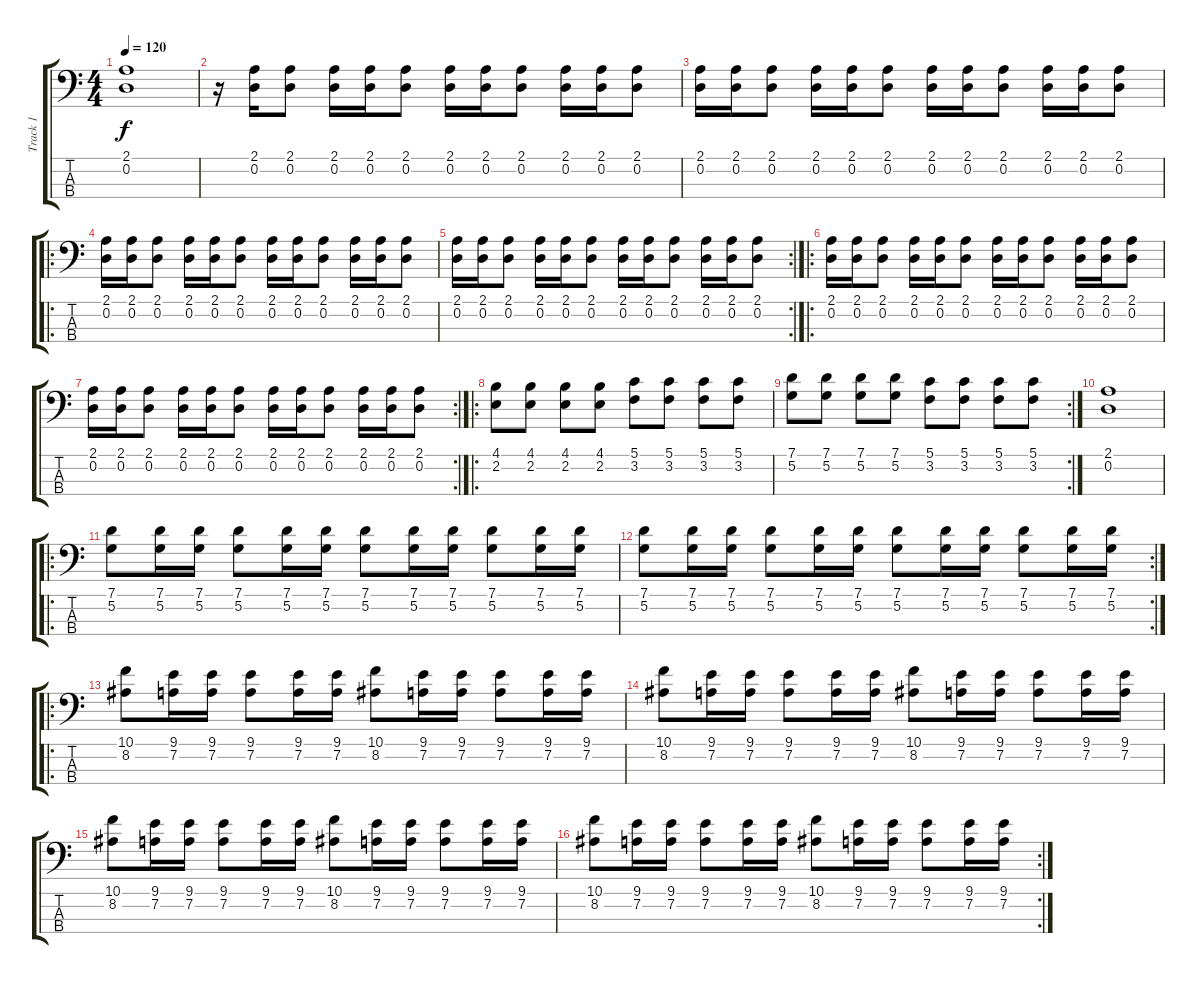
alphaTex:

\track ("Track 1" "Track 1") {instrument electricbasspick}
\staff {score tabs}
\tuning (G2 D2 A1 E1) {hide}
\ts (4 4)
\tempo 120
\clef f4
\ks c
(2.1 0.2).1{dy f} |
r.16 (2.1 0.2).16 (2.1 0.2).8 (2.1 0.2).16 (2.1 0.2).16 (2.1 0.2).8 (2.1 0.2).16 (2.1 0.2).16 (2.1 0.2).8 (2.1 0.2).16 (2.1 0.2).16 (2.1 0.2).8 |
(2.1 0.2).16 (2.1 0.2).16 (2.1 0.2).8 (2.1 0.2).16 (2.1 0.2).16 (2.1 0.2).8 (2.1 0.2).16 (2.1 0.2).16 (2.1 0.2).8 (2.1 0.2).16 (2.1 0.2).16 (2.1 0.2).8 |
\ro
(2.1 0.2).16 (2.1 0.2).16 (2.1 0.2).8 (2.1 0.2).16 (2.1 0.2).16 (2.1 0.2).8 (2.1 0.2).16 (2.1 0.2).16 (2.1 0.2).8 (2.1 0.2).16 (2.1 0.2).16 (2.1 0.2).8 |
\rc 2
(2.1 0.2).16 (2.1 0.2).16 (2.1 0.2).8 (2.1 0.2).16 (2.1 0.2).16 (2.1 0.2).8 (2.1 0.2).16 (2.1 0.2).16 (2.1 0.2).8 (2.1 0.2).16 (2.1 0.2).16 (2.1 0.2).8 |
\ro
(2.1 0.2).16 (2.1 0.2).16 (2.1 0.2).8 (2.1 0.2).16 (2.1 0.2).16 (2.1 0.2).8 (2.1 0.2).16 (2.1 0.2).16 (2.1 0.2).8 (2.1 0.2).16 (2.1 0.2).16 (2.1 0.2).8 |
\rc 2
(2.1 0.2).16 (2.1 0.2).16 (2.1 0.2).8 (2.1 0.2).16 (2.1 0.2).16 (2.1 0.2).8 (2.1 0.2).16 (2.1 0.2).16 (2.1 0.2).8 (2.1 0.2).16 (2.1 0.2).16 (2.1 0.2).8 |
\ro
(4.1 2.2).8 (4.1 2.2).8 (4.1 2.2).8 (4.1 2.2).8 (5.1 3.2).8 (5.1 3.2).8 (5.1 3.2).8 (5.1 3.2).8 |
\rc 2
(7.1 5.2).8 (7.1 5.2).8 (7.1 5.2).8 (7.1 5.2).8 (5.1 3.2).8 (5.1 3.2).8 (5.1 3.2).8 (5.1 3.2).8 |
(2.1 0.2).1 |
\ro
(7.1 5.2).8 (7.1 5.2).16 (7.1 5.2).16 (7.1 5.2).8 (7.1 5.2).16 (7.1 5.2).16 (7.1 5.2).8 (7.1 5.2).16 (7.1 5.2).16 (7.1 5.2).8 (7.1 5.2).16 (7.1 5.2).16 |
\rc 2
(7.1 5.2).8 (7.1 5.2).16 (7.1 5.2).16 (7.1 5.2).8 (7.1 5.2).16 (7.1 5.2).16 (7.1 5.2).8 (7.1 5.2).16 (7.1 5.2).16 (7.1 5.2).8 (7.1 5.2).16 (7.1 5.2).16 |
\ro
(10.1 8.2).8 (9.1 7.2).16 (9.1 7.2).16 (9.1 7.2).8 (9.1 7.2).16 (9.1 7.2).16 (10.1 8.2).8 (9.1 7.2).16 (9.1 7.2).16 (9.1 7.2).8 (9.1 7.2).16 (9.1 7.2).16 |
(10.1 8.2).8 (9.1 7.2).16 (9.1 7.2).16 (9.1 7.2).8 (9.1 7.2).16 (9.1 7.2).16 (10.1 8.2).8 (9.1 7.2).16 (9.1 7.2).16 (9.1 7.2).8 (9.1 7.2).16 (9.1 7.2).16 |
(10.1 8.2).8 (9.1 7.2).16 (9.1 7.2).16 (9.1 7.2).8 (9.1 7.2).16 (9.1 7.2).16 (10.1 8.2).8 (9.1 7.2).16 (9.1 7.2).16 (9.1 7.2).8 (9.1 7.2).16 (9.1 7.2).16 |
\rc 2
(10.1 8.2).8 (9.1 7.2).16 (9.1 7.2).16 (9.1 7.2).8 (9.1 7.2).16 (9.1 7.2).16 (10.1 8.2).8 (9.1 7.2).16 (9.1 7.2).16 (9.1 7.2).8 (9.1 7.2).16 (9.1 7.2).16
